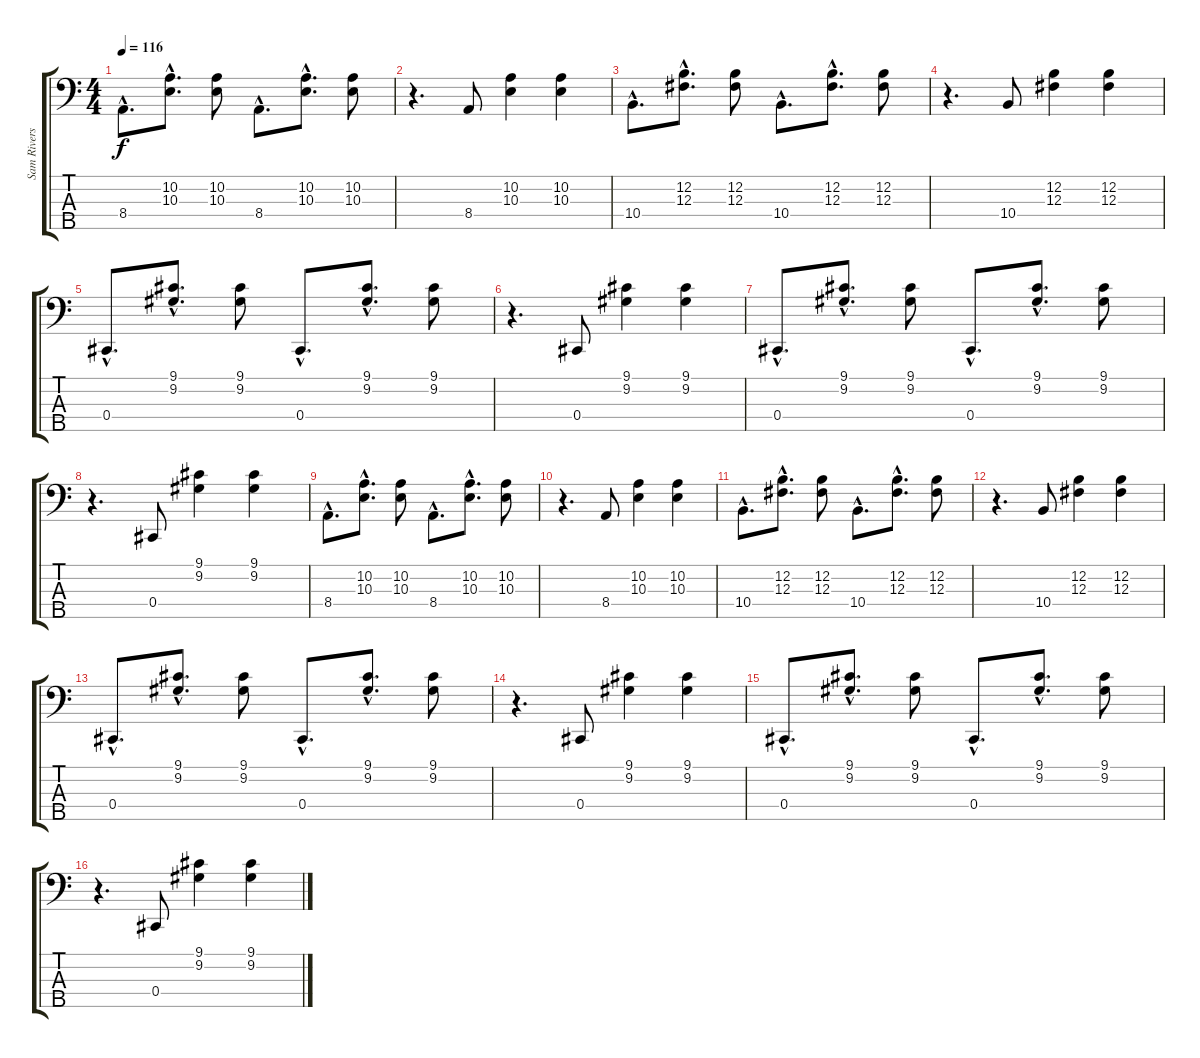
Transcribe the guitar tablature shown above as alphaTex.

\track ("Sam Rivers - Bass" "Sam Rivers") {instrument electricbassfinger}
\staff {score tabs}
\tuning (E2 B1 Gb1 Db1 Bb0) {hide}
\ts (4 4)
\tempo 116
\clef f4
\ks c
8.4{hac}.8{d dy f} (10.2{hac} 10.3{hac}).8{d} (10.2 10.3).8 8.4{hac}.8{d} (10.2{hac} 10.3{hac}).8{d} (10.2 10.3).8 |
r.4{d} 8.4.8 (10.2 10.3).4 (10.2 10.3).4 |
10.4{hac}.8{d} (12.2{hac} 12.3{hac}).8{d} (12.2 12.3).8 10.4{hac}.8{d} (12.2{hac} 12.3{hac}).8{d} (12.2 12.3).8 |
r.4{d} 10.4.8 (12.2 12.3).4 (12.2 12.3).4 |
0.4{hac}.8{d} (9.1{hac} 9.2{hac}).8{d} (9.1 9.2).8 0.4{hac}.8{d} (9.1{hac} 9.2{hac}).8{d} (9.1 9.2).8 |
r.4{d} 0.4.8 (9.1 9.2).4 (9.1 9.2).4 |
0.4{hac}.8{d} (9.1{hac} 9.2{hac}).8{d} (9.1 9.2).8 0.4{hac}.8{d} (9.1{hac} 9.2{hac}).8{d} (9.1 9.2).8 |
r.4{d} 0.4.8 (9.1 9.2).4 (9.1 9.2).4 |
8.4{hac}.8{d} (10.2{hac} 10.3{hac}).8{d} (10.2 10.3).8 8.4{hac}.8{d} (10.2{hac} 10.3{hac}).8{d} (10.2 10.3).8 |
r.4{d} 8.4.8 (10.2 10.3).4 (10.2 10.3).4 |
10.4{hac}.8{d} (12.2{hac} 12.3{hac}).8{d} (12.2 12.3).8 10.4{hac}.8{d} (12.2{hac} 12.3{hac}).8{d} (12.2 12.3).8 |
r.4{d} 10.4.8 (12.2 12.3).4 (12.2 12.3).4 |
0.4{hac}.8{d} (9.1{hac} 9.2{hac}).8{d} (9.1 9.2).8 0.4{hac}.8{d} (9.1{hac} 9.2{hac}).8{d} (9.1 9.2).8 |
r.4{d} 0.4.8 (9.1 9.2).4 (9.1 9.2).4 |
0.4{hac}.8{d} (9.1{hac} 9.2{hac}).8{d} (9.1 9.2).8 0.4{hac}.8{d} (9.1{hac} 9.2{hac}).8{d} (9.1 9.2).8 |
r.4{d} 0.4.8 (9.1 9.2).4 (9.1 9.2).4
